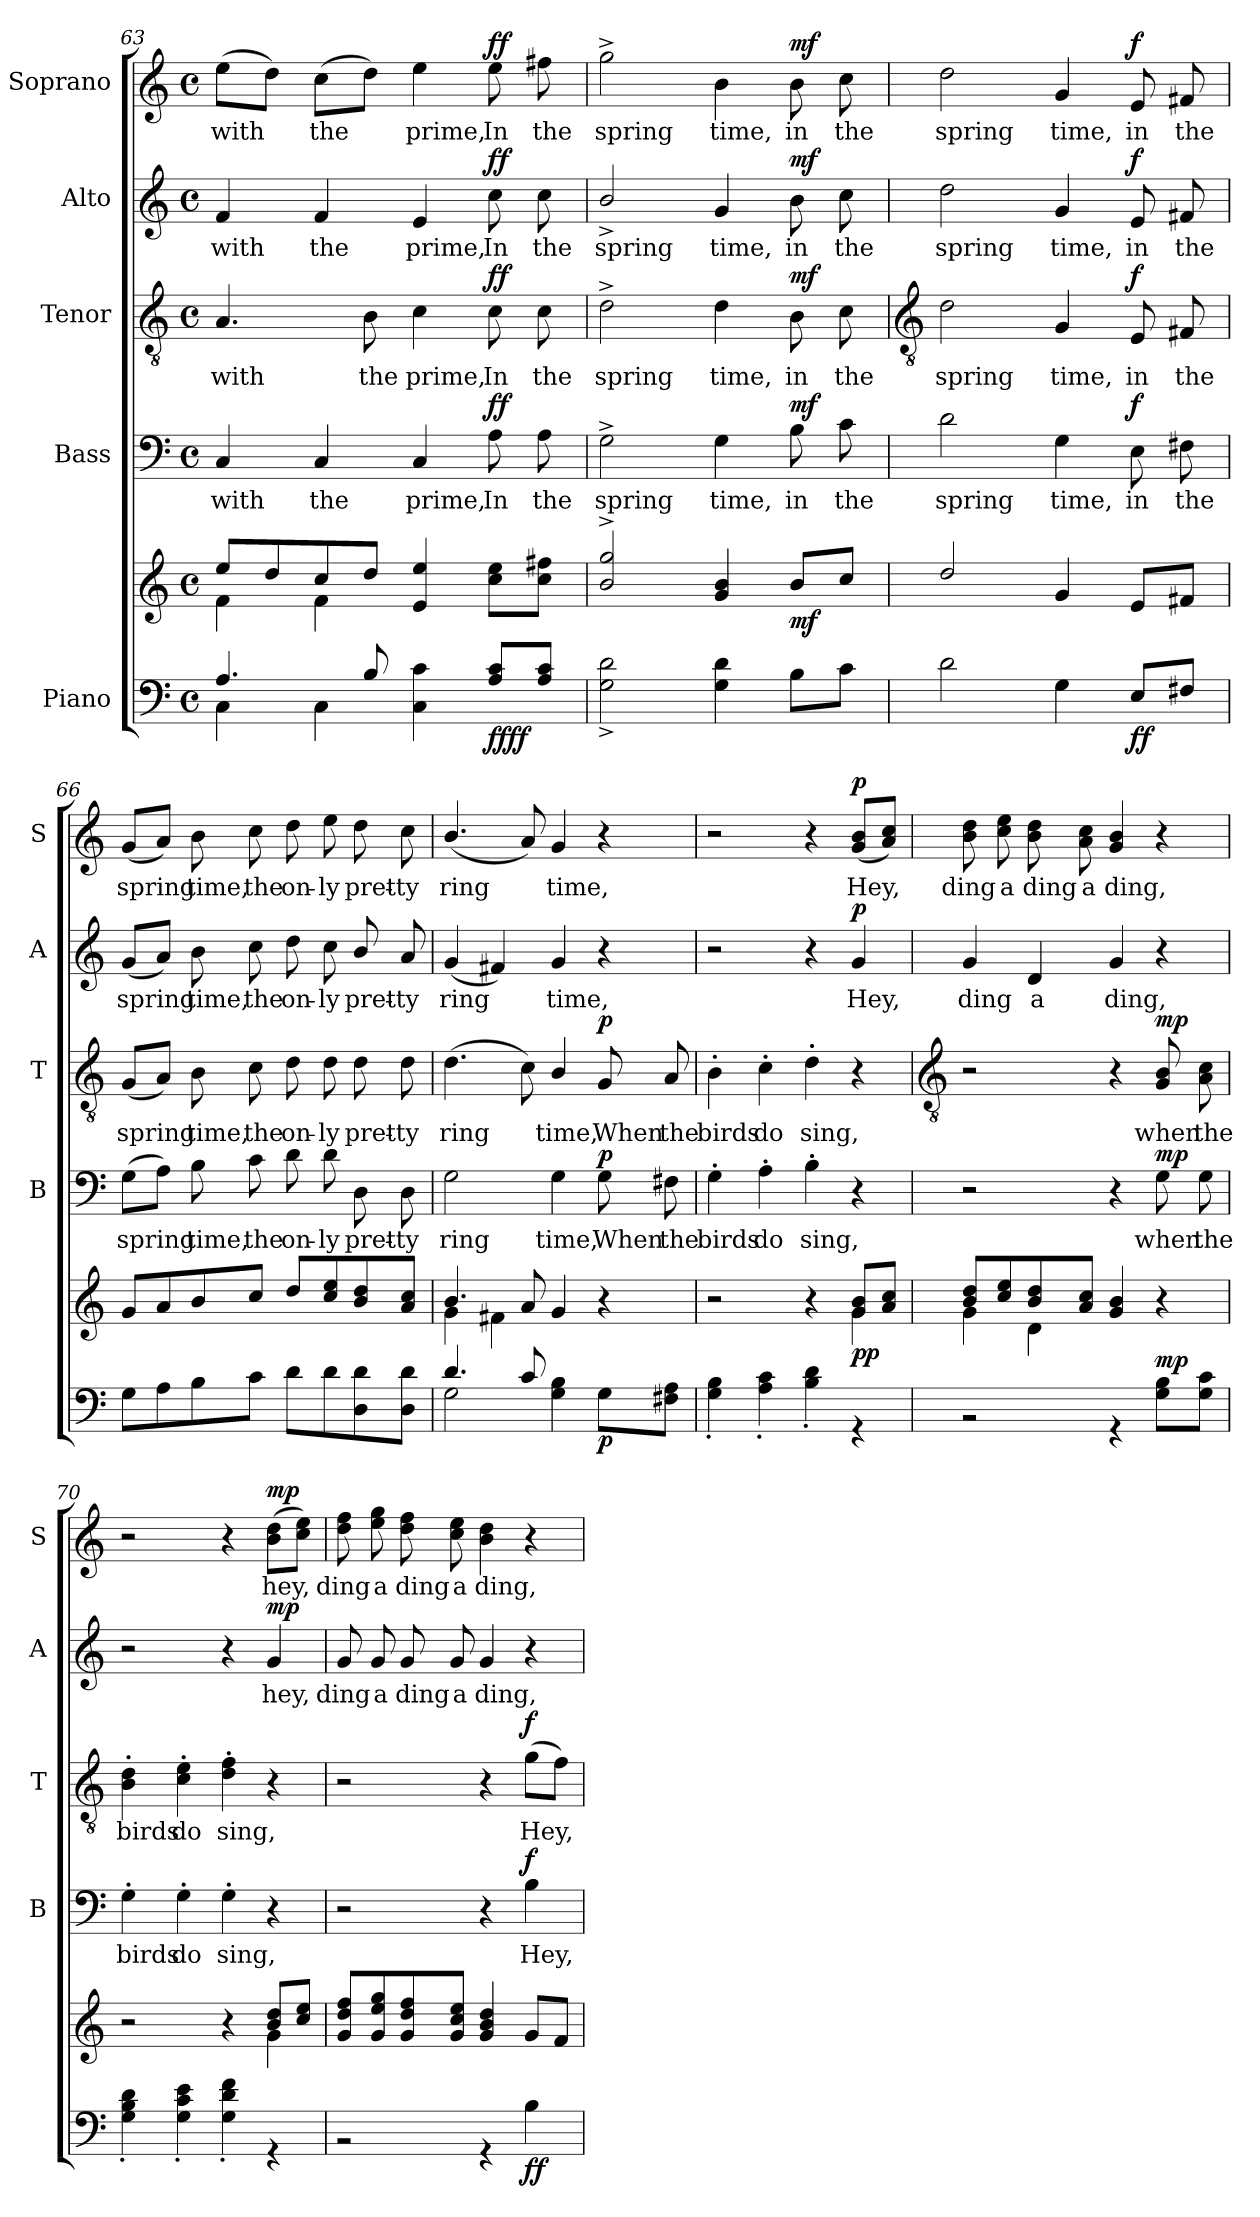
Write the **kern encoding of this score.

**kern	**kern	**dynam	**kern	**text	**dynam	**kern	**text	**dynam	**kern	**text	**dynam	**kern	**text	**dynam
*part5	*part5	*part5	*part4	*part4	*part4	*part3	*part3	*part3	*part2	*part2	*part2	*part1	*part1	*part1
*staff6	*staff5	*staff5/6	*staff4	*staff4	*staff4	*staff3	*staff3	*staff3	*staff2	*staff2	*staff2	*staff1	*staff1	*staff1
*I"Piano	*	*	*I"Bass	*	*	*I"Tenor	*	*	*I"Alto	*	*	*I"Soprano	*	*
*	*	*	*I'B	*	*	*I'T	*	*	*I'A	*	*	*I'S	*	*
*clefF4	*clefG2	*	*clefF4	*	*	*clefGv2	*	*	*clefG2	*	*	*clefG2	*	*
*k[]	*k[]	*	*k[]	*	*	*k[]	*	*	*k[]	*	*	*k[]	*	*
*C:	*C:	*	*C:	*	*	*C:	*	*	*C:	*	*	*C:	*	*
*M4/4	*M4/4	*	*M4/4	*	*	*M4/4	*	*	*M4/4	*	*	*M4/4	*	*
*met(c)	*met(c)	*	*met(c)	*	*	*met(c)	*	*	*met(c)	*	*	*met(c)	*	*
=63	=63	=63	=63	=63	=63	=63	=63	=63	=63	=63	=63	=63	=63	=63
*^	*^	*	*	*	*	*	*	*	*	*	*	*	*	*
!	!	!	!	!	!	!LO:LY:b	!	!	!LO:LY:b	!	!	!LO:LY:b	!	!	!LO:LY:b	!
4.A/	4C\	8ee/L	4f\	.	4C	with	.	4.A	with	.	4f	with	.	(>8eeL	with	.
.	.	8dd/	.	.	.	.	.	.	.	.	.	.	.	8ddJ)	.	.
!	!	!	!	!	!	!LO:LY:b	!	!	!	!	!	!LO:LY:b	!	!	!LO:LY:b	!
.	4C\	8cc/	4f\	.	4C	the	.	.	.	.	4f	the	.	(>8ccL	the	.
!	!	!	!	!	!	!	!	!	!LO:LY:b	!	!	!	!	!	!	!
8B/	.	8dd/J	.	.	.	.	.	8B	the	.	.	.	.	8ddJ)	.	.
!	!	!	!	!	!	!LO:LY:b	!	!	!LO:LY:b	!	!	!LO:LY:b	!	!	!LO:LY:b	!
2ryy	4C\ 4c\	4e 4ee	2ryy	.	4C	prime,	.	4c	prime,	.	4e	prime,	.	4ee	prime,	.
!	!	!	!	!LO:DY:b=2	!	!LO:LY:b	!	!	!LO:LY:b	!	!	!LO:LY:b	!	!	!LO:LY:b	!
!	!	!	!	!LO:DY:n=1:b	!	!	!LO:DY:b	!	!	!LO:DY:b	!	!	!LO:DY:b	!	!	!LO:DY:b
.	8A\ 8c\L	8cc 8eeL	.	ff ff	8A	In	ff	8c	In	ff	8cc	In	ff	8ee	In	ff
!	!	!	!	!	!	!LO:LY:b	!	!	!LO:LY:b	!	!	!LO:LY:b	!	!	!LO:LY:b	!
.	8A/ 8c/J	8cc 8ff#XJ	.	.	8A	the	.	8c	the	.	8cc	the	.	8ff#X	the	.
=64	=64	=64	=64	=64	=64	=64	=64	=64	=64	=64	=64	=64	=64	=64	=64	=64
!	!	!	!	!	!	!LO:LY:b	!	!	!LO:LY:b	!	!	!LO:LY:b	!	!	!LO:LY:b	!
1ryy	2G\^ 2d\^	2b^ 2gg^	1ryy	.	2G^	spring	.	2d^	spring	.	2b^/	spring	.	2gg^	spring	.
!	!	!	!	!	!	!LO:LY:b	!	!	!LO:LY:b	!	!	!LO:LY:b	!	!	!LO:LY:b	!
.	4G\ 4d\	4g 4b	.	.	4G	time,	.	4d	time,	.	4g	time,	.	4b	time,	.
!	!	!	!	!LO:DY:b	!	!LO:LY:b	!LO:DY:b	!	!LO:LY:b	!LO:DY:b	!	!LO:LY:b	!LO:DY:b	!	!LO:LY:b	!LO:DY:b
.	8B\L	8bL	.	mf	8B	in	mf	8B	in	mf	8b	in	mf	8b	in	mf
!	!	!	!	!	!	!LO:LY:b	!	!	!LO:LY:b	!	!	!LO:LY:b	!	!	!LO:LY:b	!
.	8c\J	8ccJ	.	.	8c	the	.	8c	the	.	8cc	the	.	8cc	the	.
!!LO:LB:g=z
=65	=65	=65	=65	=65	=65	=65	=65	=65	=65	=65	=65	=65	=65	=65	=65	=65
*	*	*	*	*	*	*	*	*clefGv2	*	*	*	*	*	*	*	*
!	!	!	!	!	!	!LO:LY:b	!	!	!LO:LY:b	!	!	!LO:LY:b	!	!	!LO:LY:b	!
1ryy	2d\	2dd	1ryy	.	2d	spring	.	2d	spring	.	2dd	spring	.	2dd	spring	.
!	!	!	!	!	!	!LO:LY:b	!	!	!LO:LY:b	!	!	!LO:LY:b	!	!	!LO:LY:b	!
.	4G\	4g	.	.	4G	time,	.	4G	time,	.	4g	time,	.	4g	time,	.
!	!	!	!	!LO:DY:b=2	!	!LO:LY:b	!	!	!LO:LY:b	!	!	!LO:LY:b	!	!	!LO:LY:b	!
!	!	!	!	!LO:DY:n=1:b	!	!	!LO:DY:b	!	!	!LO:DY:b	!	!	!LO:DY:b	!	!	!LO:DY:b
.	8E\L	8eL	.	f f	8E	in	f	8E	in	f	8e	in	f	8e	in	f
!	!	!	!	!	!	!LO:LY:b	!	!	!LO:LY:b	!	!	!LO:LY:b	!	!	!LO:LY:b	!
.	8F#X/J	8f#XJ	.	.	8F#X	the	.	8F#X	the	.	8f#X	the	.	8f#X	the	.
=66	=66	=66	=66	=66	=66	=66	=66	=66	=66	=66	=66	=66	=66	=66	=66	=66
!	!	!	!	!	!	!LO:LY:b	!	!	!LO:LY:b	!	!	!LO:LY:b	!	!	!LO:LY:b	!
1ryy	8G\L	8gL	1ryy	.	(>8GL	spring	.	(<8GL	spring	.	(<8gL	spring	.	(<8gL	spring	.
.	8A\	8a	.	.	8AJ)	.	.	8AJ)	.	.	8aJ)	.	.	8aJ)	.	.
!	!	!	!	!	!	!LO:LY:b	!	!	!LO:LY:b	!	!	!LO:LY:b	!	!	!LO:LY:b	!
.	8B\	8b	.	.	8B	time,	.	8B	time,	.	8b	time,	.	8b	time,	.
!	!	!	!	!	!	!LO:LY:b	!	!	!LO:LY:b	!	!	!LO:LY:b	!	!	!LO:LY:b	!
.	8c\J	8ccJ	.	.	8c	the	.	8c	the	.	8cc	the	.	8cc	the	.
!	!	!	!	!	!	!LO:LY:b	!	!	!LO:LY:b	!	!	!LO:LY:b	!	!	!LO:LY:b	!
.	8d\L	8ddL	.	.	8d	on-	.	8d	on-	.	8dd	on-	.	8dd	on-	.
!	!	!	!	!	!	!LO:LY:b	!	!	!LO:LY:b	!	!	!LO:LY:b	!	!	!LO:LY:b	!
.	8d\	8cc 8ee	.	.	8d	-ly	.	8d	-ly	.	8cc	-ly	.	8ee	-ly	.
!	!	!	!	!	!	!LO:LY:b	!	!	!LO:LY:b	!	!	!LO:LY:b	!	!	!LO:LY:b	!
.	8D\ 8d\	8b 8dd	.	.	8D	pret-	.	8d	pret-	.	8b/	pret-	.	8dd	pret-	.
!	!	!	!	!	!	!LO:LY:b	!	!	!LO:LY:b	!	!	!LO:LY:b	!	!	!LO:LY:b	!
.	8D\ 8d\J	8a 8ccJ	.	.	8D	-ty	.	8d	-ty	.	8a	-ty	.	8cc	-ty	.
=67	=67	=67	=67	=67	=67	=67	=67	=67	=67	=67	=67	=67	=67	=67	=67	=67
!	!	!	!	!	!	!LO:LY:b	!	!	!LO:LY:b	!	!	!LO:LY:b	!	!	!LO:LY:b	!
4.d/	2G\	4.b/	4g\	.	2G	ring	.	(>4.d	ring	.	(<4g/	ring	.	(<4.b/	ring	.
.	.	.	4f#X\	.	.	.	.	.	.	.	4f#X)	.	.	.	.	.
8c/	.	8a	.	.	.	.	.	8c)	.	.	.	.	.	8a)	.	.
!	!	!	!	!	!	!LO:LY:b	!	!	!LO:LY:b	!	!	!LO:LY:b	!	!	!LO:LY:b	!
2ryy	4G\ 4B\	4g	2ryy	.	4G\	time,	.	4B/	time,	.	4g	time,	.	4g	time,	.
!	!	!	!	!LO:DY:b=2	!	!LO:LY:b	!LO:DY:b	!	!LO:LY:b	!LO:DY:b	!	!	!	!	!	!
.	8G\L	4r	.	p	8G	When	p	8G	When	p	4r	.	.	4r	.	.
!	!	!	!	!	!	!LO:LY:b	!	!	!LO:LY:b	!	!	!	!	!	!	!
.	8F#X\ 8A\J	.	.	.	8F#X	the	.	8A	the	.	.	.	.	.	.	.
=68	=68	=68	=68	=68	=68	=68	=68	=68	=68	=68	=68	=68	=68	=68	=68	=68
!	!	!	!	!	!	!LO:LY:b	!	!	!LO:LY:b	!	!	!	!	!	!	!
1ryy	4G\' 4B\'	2r	2ryy	.	4G'	birds	.	4B'	birds	.	2r	.	.	2r	.	.
!	!	!	!	!	!	!LO:LY:b	!	!	!LO:LY:b	!	!	!	!	!	!	!
.	4A\' 4c\'	.	.	.	4A'	do	.	4c'	do	.	.	.	.	.	.	.
!	!	!	!	!	!	!LO:LY:b	!	!	!LO:LY:b	!	!	!	!	!	!	!
.	4B\' 4d\'	4r	4ryy	.	4B'	sing,	.	4d'	sing,	.	4r	.	.	4r	.	.
!	!	!	!	!LO:DY:b	!	!	!	!	!	!	!	!LO:LY:b	!	!	!LO:LY:b	!
!	!	!	!	!LO:DY:n=1:b	!	!	!	!	!	!	!	!	!LO:DY:b	!	!	!LO:DY:b
.	4r	8g 8bL	4g\	p p	4r	.	.	4r	.	.	4g	Hey,	p	(<8g 8bL	Hey,	p
.	.	8a 8ccJ	.	.	.	.	.	.	.	.	.	.	.	8a 8ccJ)	.	.
!!LO:LB:g=z
=69	=69	=69	=69	=69	=69	=69	=69	=69	=69	=69	=69	=69	=69	=69	=69	=69
*	*	*	*	*	*	*	*	*clefGv2	*	*	*	*	*	*	*	*
!	!	!	!	!	!	!	!	!	!	!	!	!LO:LY:b	!	!	!LO:LY:b	!
1ryy	2r	8b/ 8dd/L	4g\	.	2r	.	.	2r	.	.	4g	ding	.	8b 8dd	ding	.
!	!	!	!	!	!	!	!	!	!	!	!	!	!	!	!LO:LY:b	!
.	.	8cc/ 8ee/	.	.	.	.	.	.	.	.	.	.	.	8cc 8ee	a	.
!	!	!	!	!	!	!	!	!	!	!	!	!LO:LY:b	!	!	!LO:LY:b	!
.	.	8b/ 8dd/	4d\	.	.	.	.	.	.	.	4d	a	.	8b 8dd	ding	.
!	!	!	!	!	!	!	!	!	!	!	!	!	!	!	!LO:LY:b	!
.	.	8a/ 8cc/J	.	.	.	.	.	.	.	.	.	.	.	8a 8cc	a	.
!	!	!	!	!	!	!	!	!	!	!	!	!LO:LY:b	!	!	!LO:LY:b	!
.	4r	4g 4b	4ryy	.	4r	.	.	4r	.	.	4g	ding,	.	4g 4b	ding,	.
!	!	!	!	!LO:DY:a=2	!	!LO:LY:b	!LO:DY:b	!	!LO:LY:b	!LO:DY:b	!	!	!	!	!	!
.	8G 8BL	4r	4ryy	mp	8G	when	mp	8G 8B	when	mp	4r	.	.	4r	.	.
!	!	!	!	!	!	!LO:LY:b	!	!	!LO:LY:b	!	!	!	!	!	!	!
.	8G 8cJ	.	.	.	8G	the	.	8A 8c	the	.	.	.	.	.	.	.
=70	=70	=70	=70	=70	=70	=70	=70	=70	=70	=70	=70	=70	=70	=70	=70	=70
!	!	!	!	!	!	!LO:LY:b	!	!	!LO:LY:b	!	!	!	!	!	!	!
1ryy	4G' 4B' 4d'	2r	2ryy	.	4G'	birds	.	4B' 4d'	birds	.	2r	.	.	2r	.	.
!	!	!	!	!	!	!LO:LY:b	!	!	!LO:LY:b	!	!	!	!	!	!	!
.	4G' 4c' 4e'	.	.	.	4G'	do	.	4c' 4e'	do	.	.	.	.	.	.	.
!	!	!	!	!	!	!LO:LY:b	!	!	!LO:LY:b	!	!	!	!	!	!	!
.	4G' 4d' 4f'	4r	4ryy	.	4G'	sing,	.	4d' 4f'	sing,	.	4r	.	.	4r	.	.
!	!	!	!	!LO:DY:b	!	!	!	!	!	!	!	!LO:LY:b	!	!	!LO:LY:b	!
!	!	!	!	!LO:DY:n=1:b	!	!	!	!	!	!	!	!	!LO:DY:b	!	!	!LO:DY:b
.	4r	8b/ 8dd/L	4g\	mp mp	4r	.	.	4r	.	.	4g	hey,	mp	(>8b 8ddL	hey,	mp
.	.	8cc/ 8ee/J	.	.	.	.	.	.	.	.	.	.	.	8cc 8eeJ)	.	.
=71	=71	=71	=71	=71	=71	=71	=71	=71	=71	=71	=71	=71	=71	=71	=71	=71
!	!	!	!	!	!	!	!	!	!	!	!	!LO:LY:b	!	!	!LO:LY:b	!
1ryy	2r	8g 8dd 8ffL	1ryy	.	2r	.	.	2r	.	.	8g	ding	.	8dd 8ff	ding	.
!	!	!	!	!	!	!	!	!	!	!	!	!LO:LY:b	!	!	!LO:LY:b	!
.	.	8g 8ee 8gg	.	.	.	.	.	.	.	.	8g	a	.	8ee 8gg	a	.
!	!	!	!	!	!	!	!	!	!	!	!	!LO:LY:b	!	!	!LO:LY:b	!
.	.	8g 8dd 8ff	.	.	.	.	.	.	.	.	8g	ding	.	8dd 8ff	ding	.
!	!	!	!	!	!	!	!	!	!	!	!	!LO:LY:b	!	!	!LO:LY:b	!
.	.	8g 8cc 8eeJ	.	.	.	.	.	.	.	.	8g	a	.	8cc 8ee	a	.
!	!	!	!	!	!	!	!	!	!	!	!	!LO:LY:b	!	!	!LO:LY:b	!
.	4r	4g 4b 4dd	.	.	4r	.	.	4r	.	.	4g	ding,	.	4b 4dd	ding,	.
!	!	!	!	!LO:DY:b=2	!	!LO:LY:b	!	!	!LO:LY:b	!	!	!	!	!	!	!
!	!	!	!	!LO:DY:n=1:b	!	!	!LO:DY:b	!	!	!LO:DY:b	!	!	!	!	!	!
.	4B	8gL	.	f f	4B	Hey,	f	(>8gL	Hey,	f	4r	.	.	4r	.	.
.	.	8fJ	.	.	.	.	.	8fJ)	.	.	.	.	.	.	.	.
*v	*v	*	*	*	*	*	*	*	*	*	*	*	*	*	*	*
*	*v	*v	*	*	*	*	*	*	*	*	*	*	*	*	*
=	=	=	=	=	=	=	=	=	=	=	=	=	=	=
*-	*-	*-	*-	*-	*-	*-	*-	*-	*-	*-	*-	*-	*-	*-
